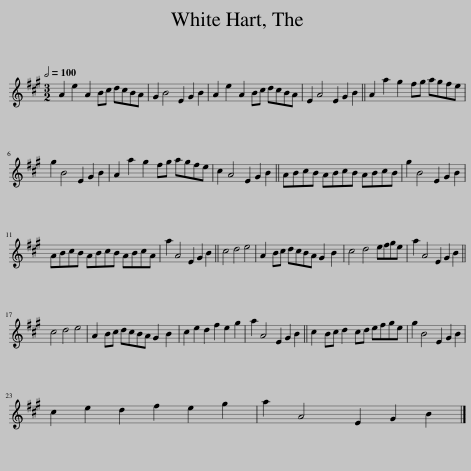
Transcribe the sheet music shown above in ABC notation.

X:1
L:1/8
Q:1/2=100
M:3/2
I:linebreak $
K:A
V:1 treble
V:1
 A2 e2 A2 Bc dcBA | G2 B4 E2 G2 B2 | A2 e2 A2 Bc dcBA | E2 A4 E2 G2 B2 || A2 a2 g2 fg agfe |$ %5
 g2 B4 E2 G2 B2 | A2 a2 g2 fg agfe | c2 A4 E2 G2 B2 || ABcB ABcB ABcB | g2 B4 E2 G2 B2 |$ %10
 ABcB ABcB ABcA | a2 A4 E2 G2 B2 || c4 d4 e4 | A2 Bc dcBA G2 B2 | c4 d4 efge | %15
 a2 A4 E2 G2 B2 ||$ c4 d4 e4 | A2 Bc dcBA G2 B2 | c2 e2 d2 f2 e2 g2 | a2 A4 E2 G2 B2 || %20
 c2 Bc d2 cd efge | g2 B4 E2 G2 B2 |$ c2 e2 d2 f2 e2 g2 | a2 A4 E2 G2 B2 |] %24
